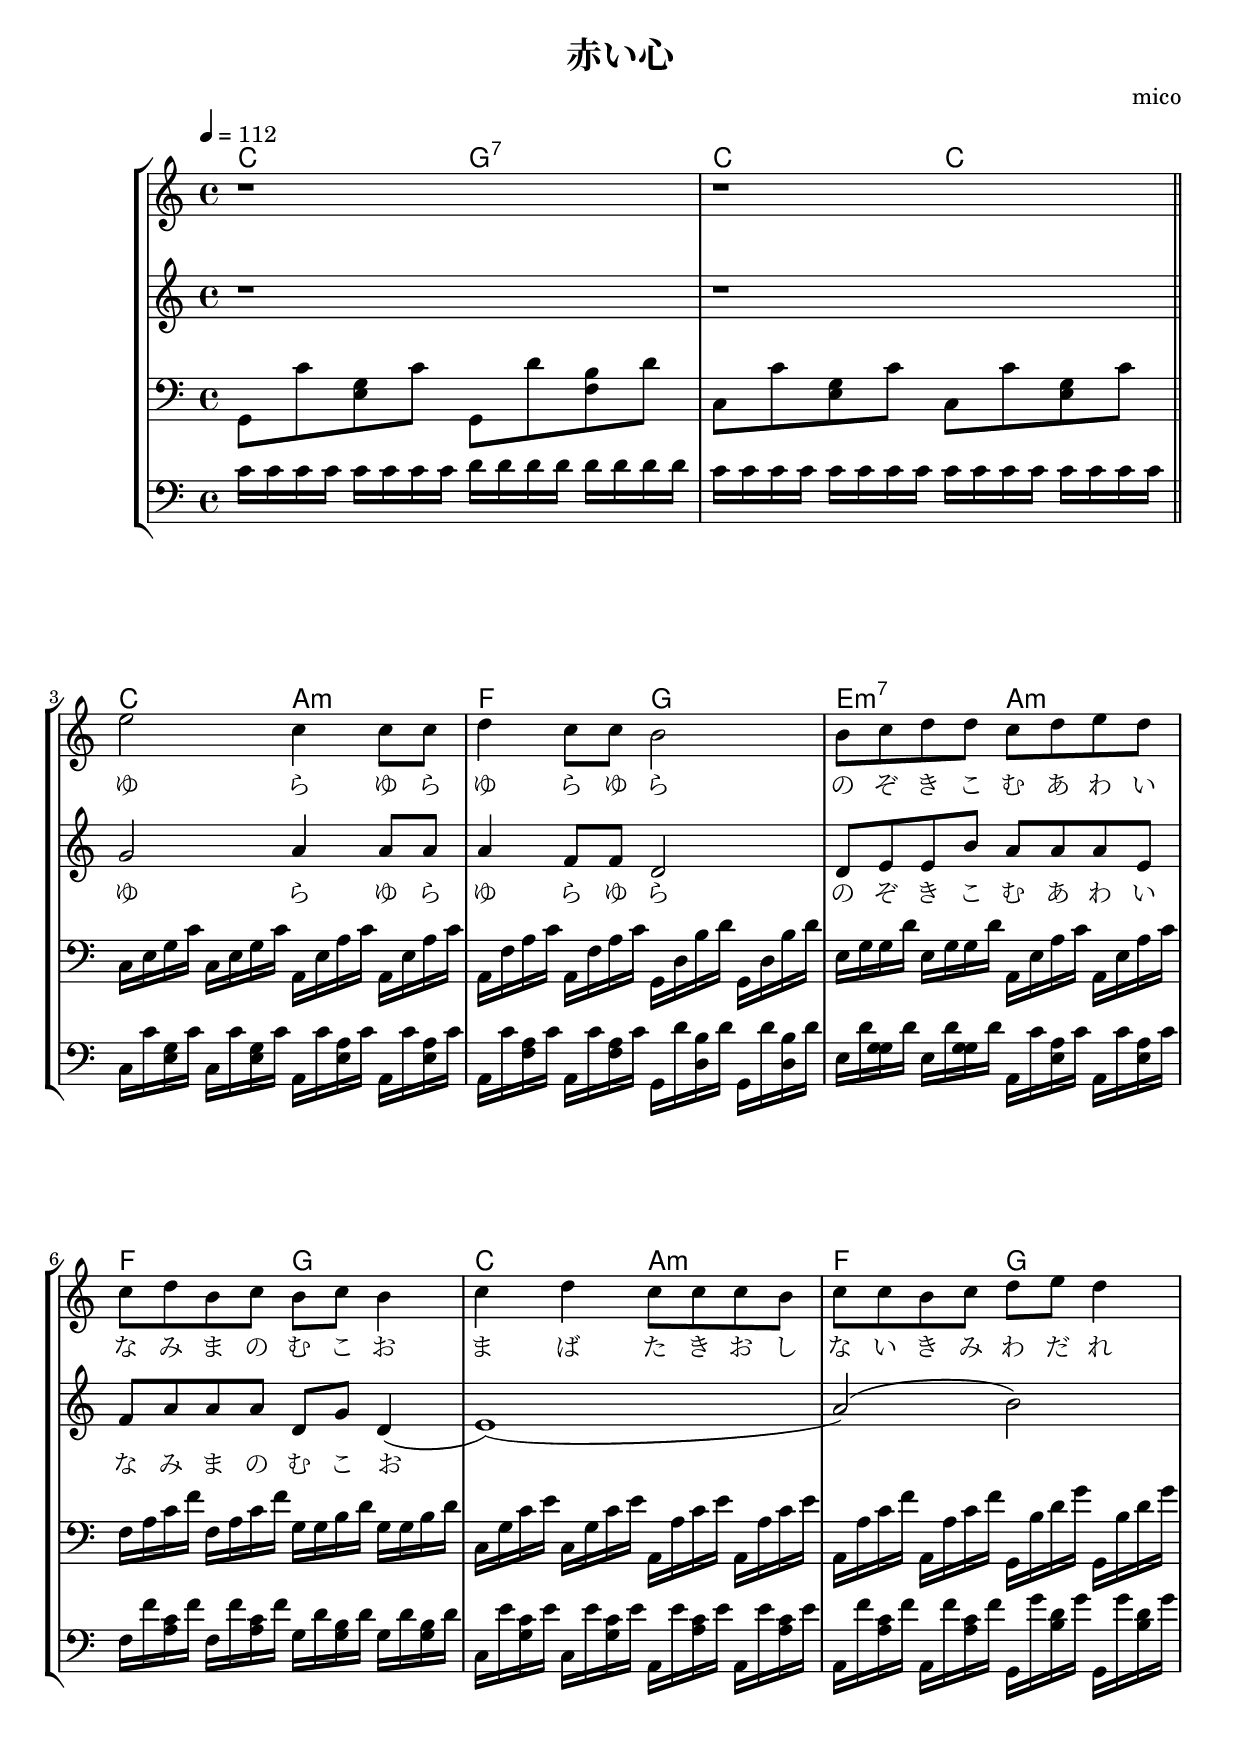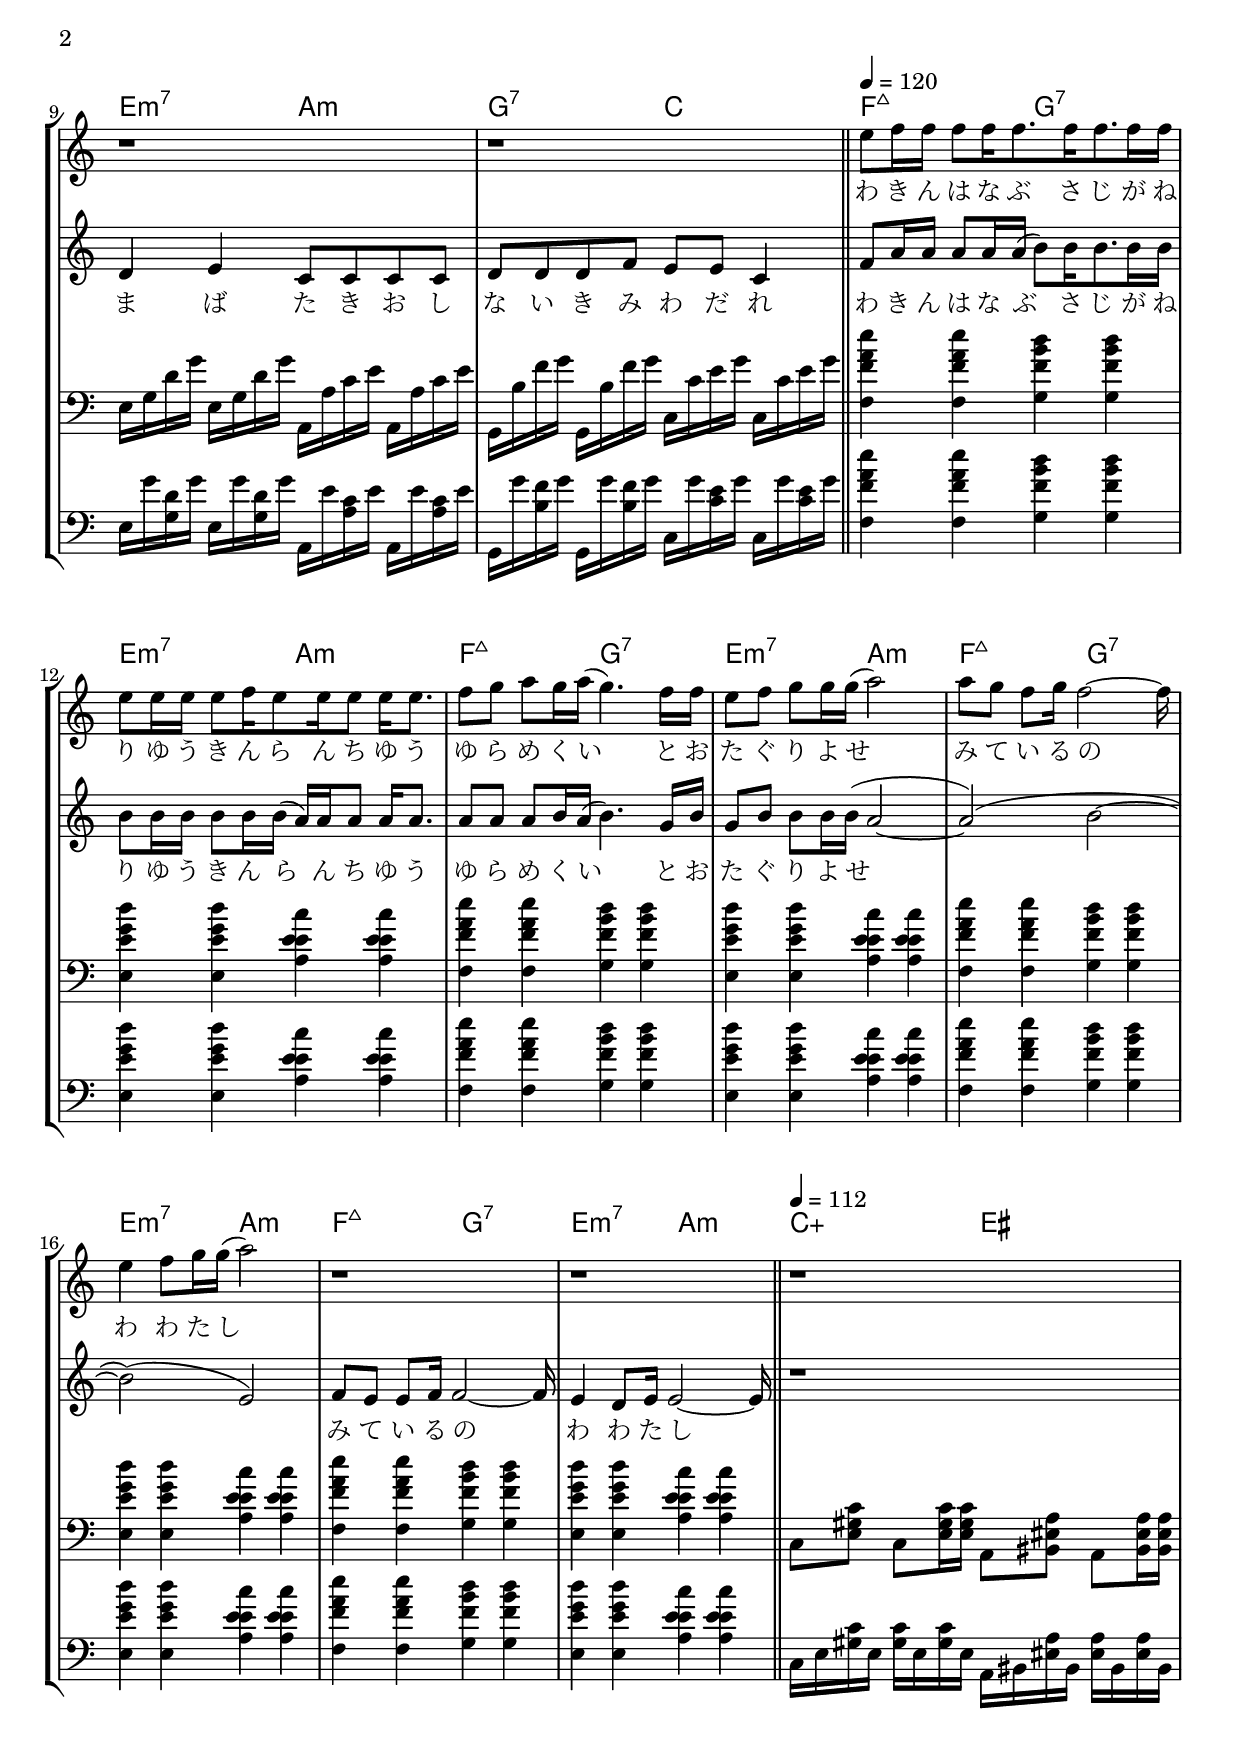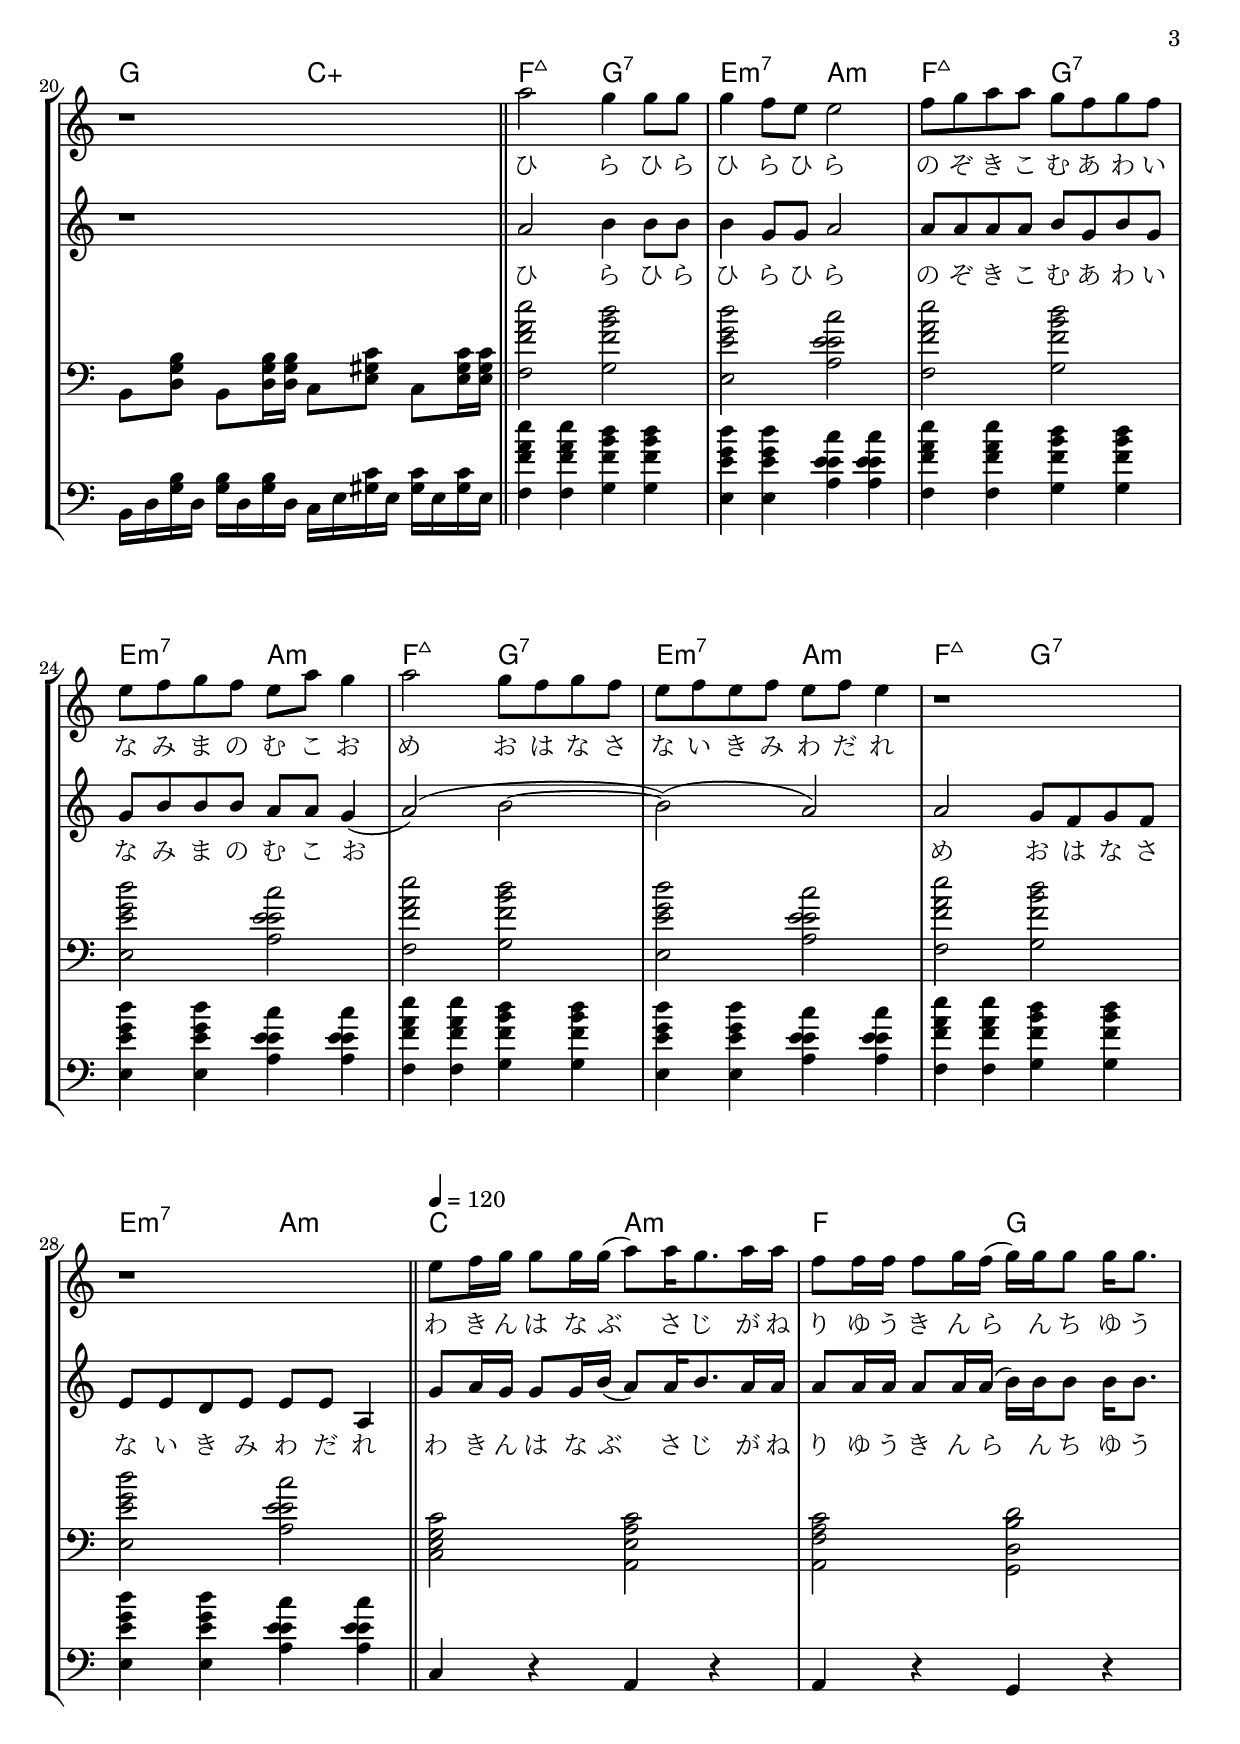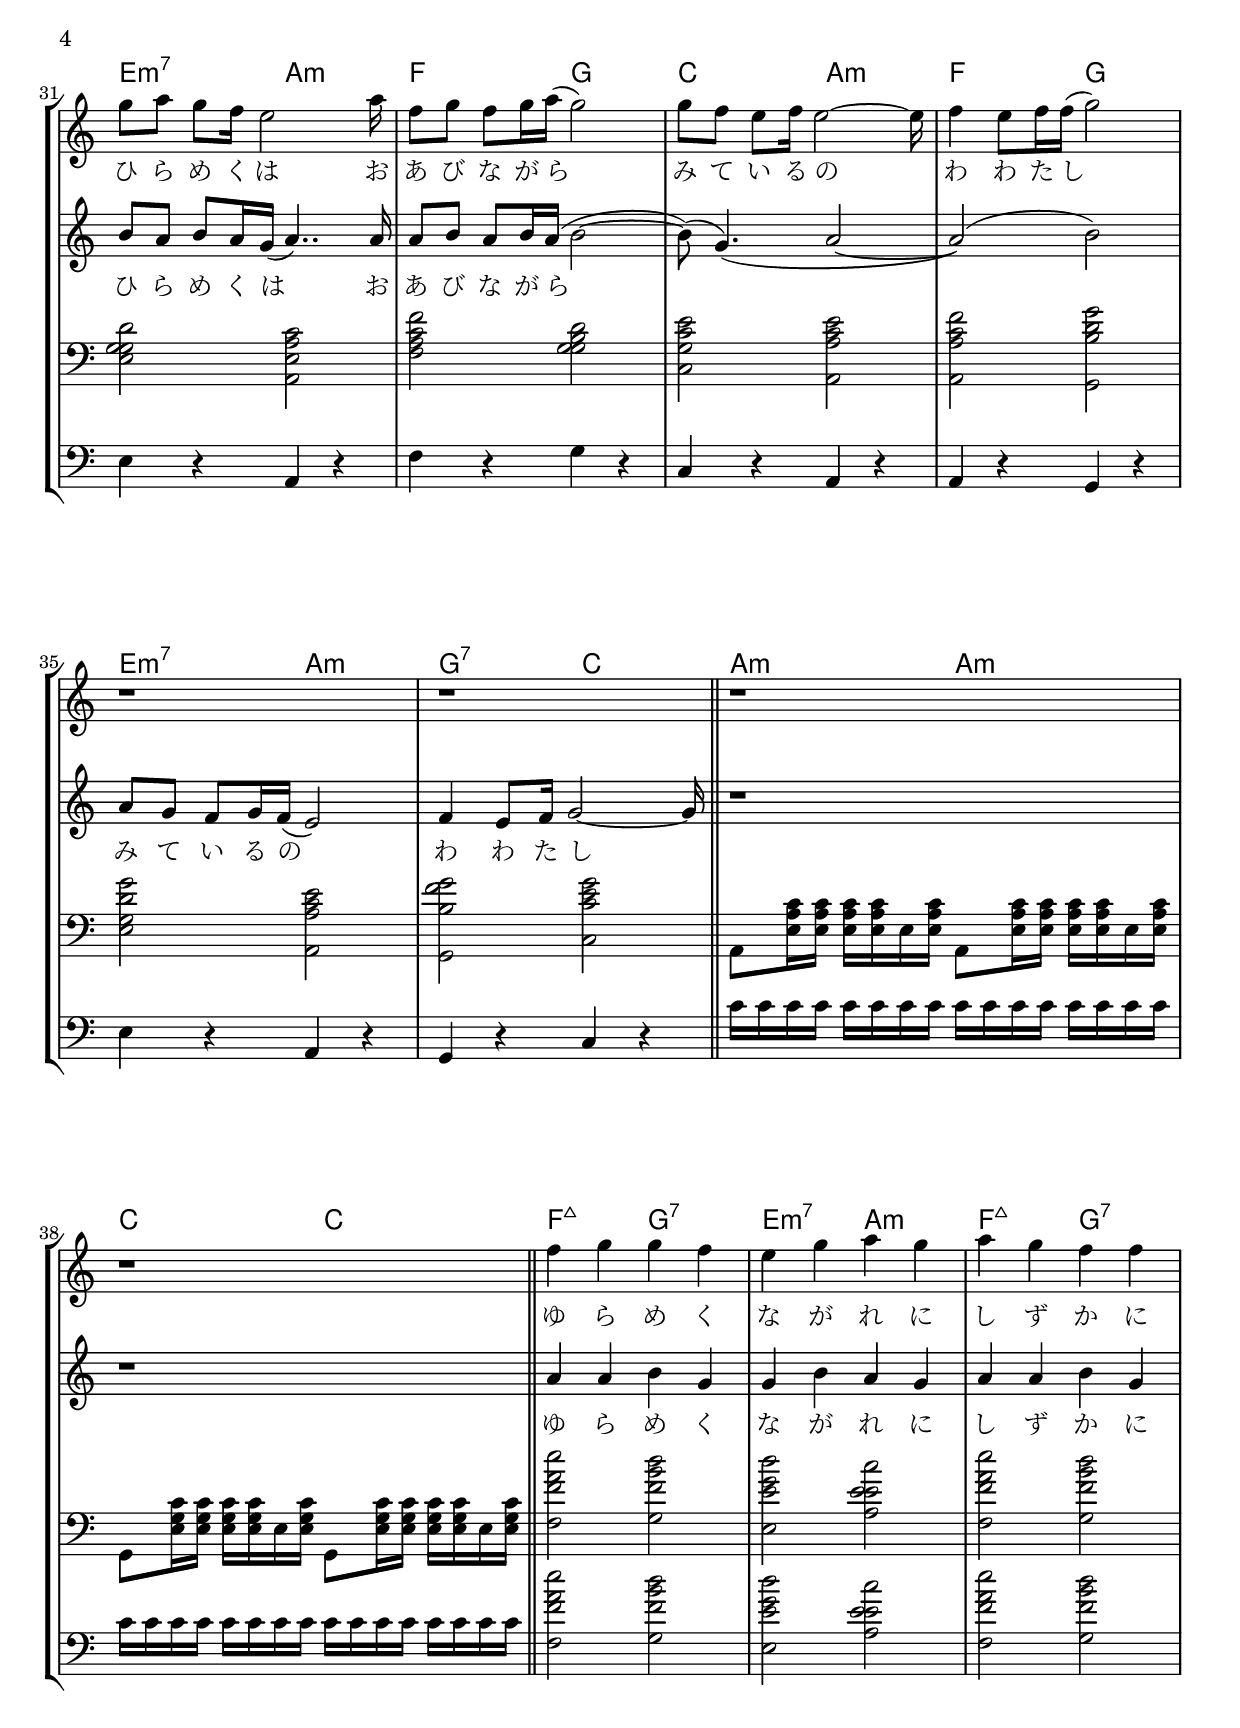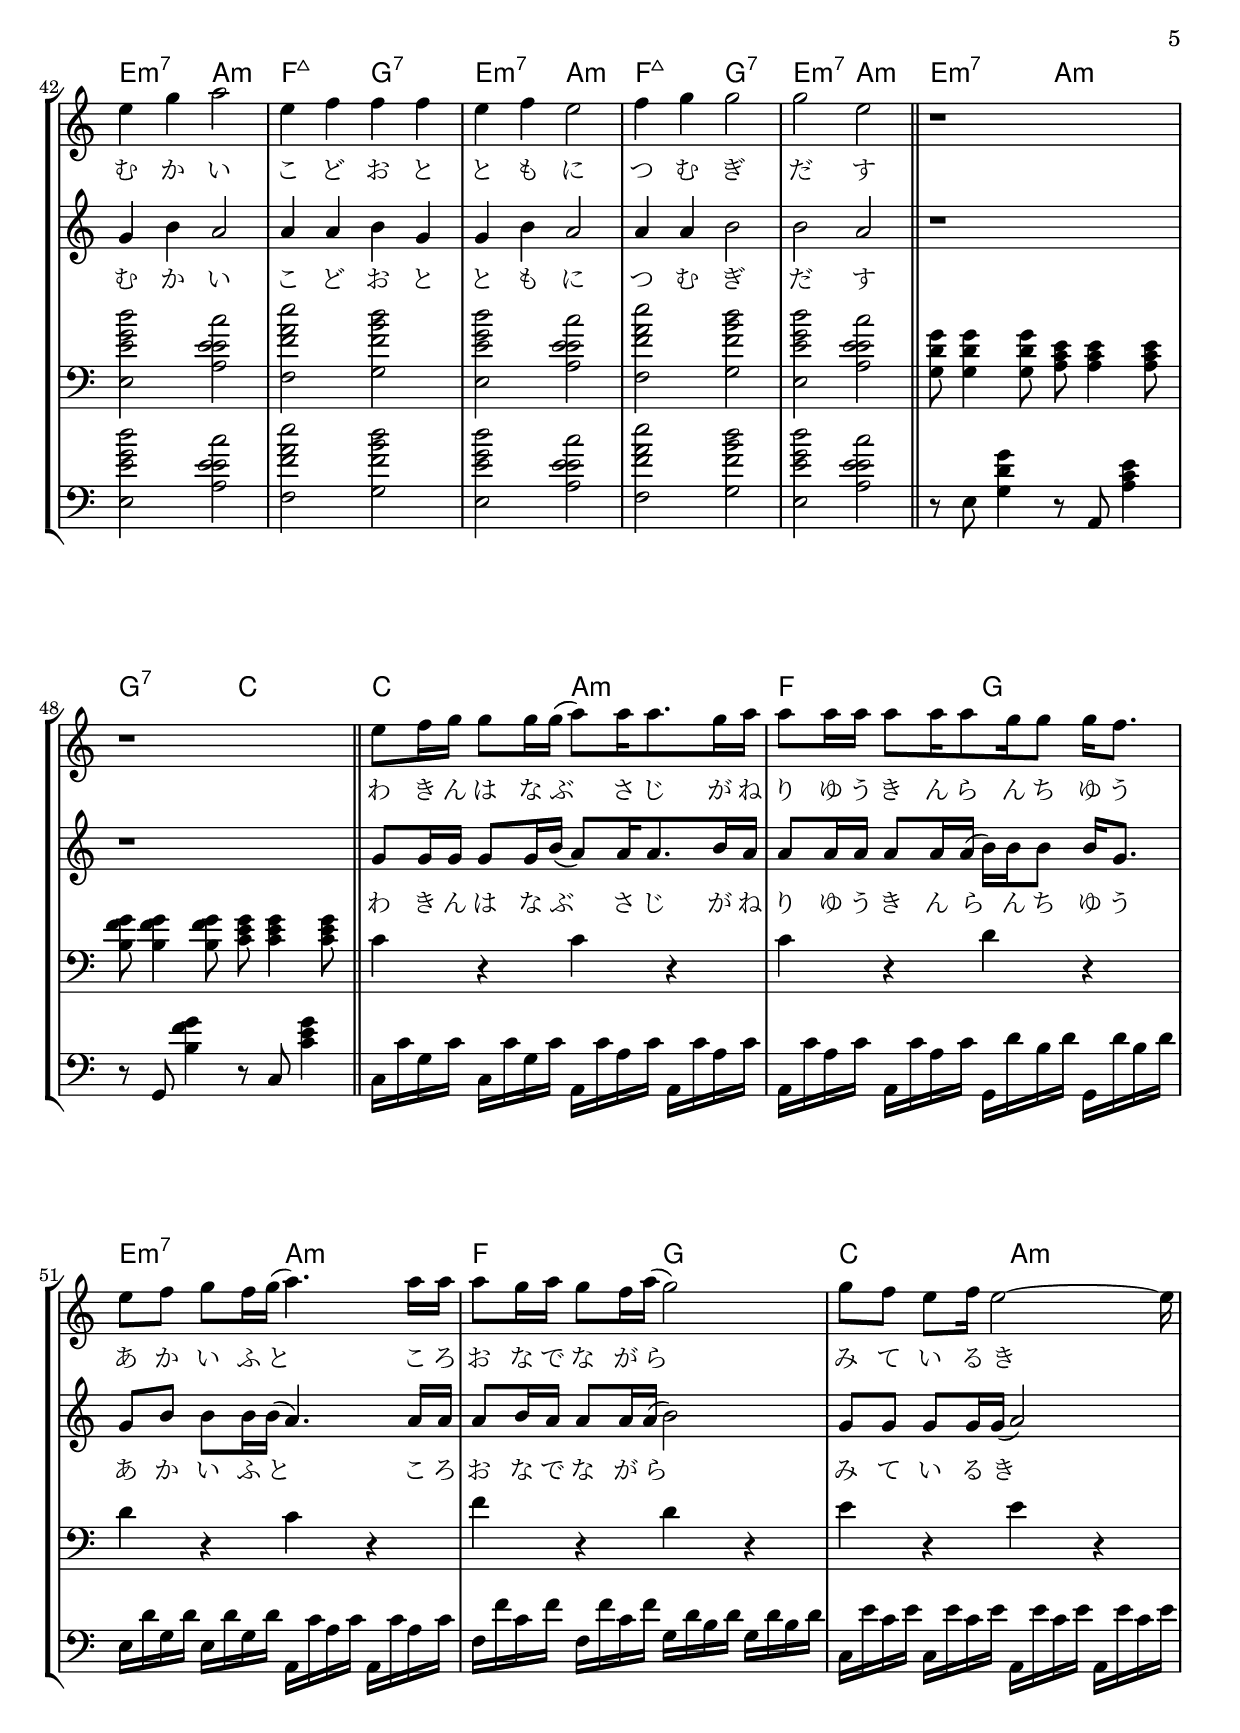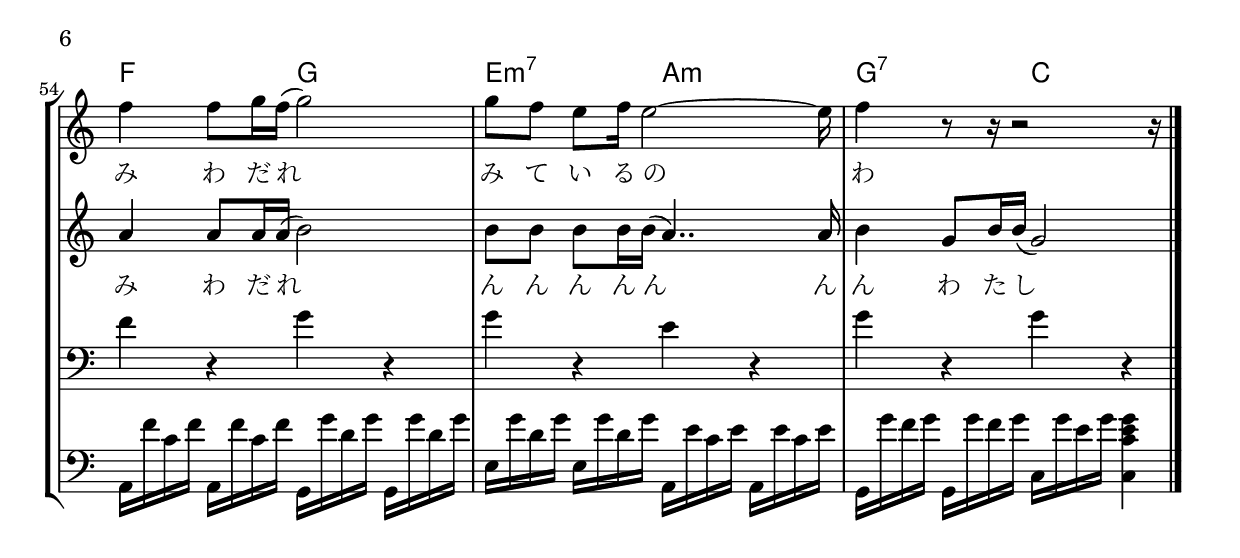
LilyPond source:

\version "2.12.1"

\header {
	title = \markup {赤い心}
	composer = \markup \center-column {mico}
}

harmony = \chordmode {
	c2 g:7 c c 

	c a:m f g e:min7 a:m f g c a:m f g e:min7 a:m g:7 c 

	f:maj7 g:7 e:min7 a:m f:maj7 g:7 e:min7 a:m f:maj7 g:7 e:min7 a:m f:maj7 g:7 e:min7 a:m 

	c:aug eis g c:aug 

	f:maj7 g:7 e:min7 a:m f:maj7 g:7 e:min7 a:m f:maj7 g:7 e:min7 a:m f:maj7 g:7 e:min7 a:m 

	c a:m f g e:min7 a:m f g c a:m f g e:min7 a:m g:7 c 

	a:m a:m c c 

	f:maj7 g:7 e:min7 a:m f:maj7 g:7 e:min7 a:m f:maj7 g:7 e:min7 a:m f:maj7 g:7 e:min7 a:m 

	e:min7 a:m g:7 c 

	c a:m f g e:min7 a:m f g c a:m f g e:min7 a:m g:7 c 
}

melody = {
	\key c \major
	\tempo 4 = 112
	r1 | r1   
	\set Staff.midiInstrument = #"mmi0.34"
	e''2  c''4  c''8  c''8 
	d''4  c''8  c''8  b'2 
	b'8  c''8  d''8  d''8  c''8  d''8  e''8  d''8 
	c''8  d''8  b'8  c''8  b'8  c''8  b'4 
	c''4  d''4  c''8  c''8  c''8  b'8 
	c''8  c''8  b'8  c''8  d''8  e''8  d''4
	r1 r1 	\set Staff.midiInstrument = #"mmi0.34"
		\tempo 4 = 120
e''8  f''16  f''16  f''8  f''16  f''8.  f''16  f''8.  f''16  f''16 
	e''8  e''16  e''16  e''8  f''16  e''8  e''16  e''8  e''16  e''8. 
	f''8  g''8  a''8  g''16  a''16  (g''4.)  f''16  f''16 
	e''8  f''8  g''8  g''16  g''16  (a''2) 
	a''8  g''8  f''8  g''16  f''2~f''16 
	e''4  f''8  g''16  g''16  (a''2)
	r1 r1 	\tempo 4 = 112
	r1 | r1   
	\set Staff.midiInstrument = #"mmi0.34"
	a''2  g''4  g''8  g''8 
	g''4  f''8  e''8  e''2 
	f''8  g''8  a''8  a''8  g''8  f''8  g''8  f''8 
	e''8  f''8  g''8  f''8  e''8  a''8  g''4 
	a''2  g''8  f''8  g''8  f''8 
	e''8  f''8  e''8  f''8  e''8  f''8  e''4
	r1 r1 	\set Staff.midiInstrument = #"mmi0.34"
		\tempo 4 = 120
e''8  f''16  g''16  g''8  g''16  g''16  (a''8)  a''16  g''8.  a''16  a''16 
	f''8  f''16  f''16  f''8  g''16  f''16  (g''16)  g''16  g''8  g''16  g''8. 
	g''8  a''8  g''8  f''16  e''2  a''16 
	f''8  g''8  f''8  g''16  a''16  (g''2) 
	g''8  f''8  e''8  f''16  e''2~e''16 
	f''4  e''8  f''16  f''16  (g''2)
	r1 r1 	r1 | r1   
	\set Staff.midiInstrument = #"mmi0.34"
	f''4  g''4  g''4  f''4 
	e''4  g''4  a''4  g''4 
	a''4  g''4  f''4  f''4 
	e''4  g''4  a''2 
	e''4  f''4  f''4  f''4 
	e''4  f''4  e''2 
	f''4  g''4  g''2 
	g''2  e''2
	r1 | r1   
	\set Staff.midiInstrument = #"mmi0.34"
	e''8  f''16  g''16  g''8  g''16  g''16  (a''8)  a''16  a''8.  g''16  a''16 
	a''8  a''16  a''16  a''8  a''16  a''8  g''16  g''8  g''16  f''8. 
	e''8  f''8  g''8  f''16  g''16  (a''4.)  a''16  a''16 
	a''8  g''16  a''16  g''8  f''16  a''16  (g''2) 
	g''8  f''8  e''8  f''16  e''2~e''16 
	f''4  f''8  g''16  f''16  (g''2) 
	g''8  f''8  e''8  f''16  e''2~e''16 
	f''4  r8  r16  r2~r16
	\bar "|."
}

words = \lyricmode {
	
	ゆ  ら  ゆ  ら  ゆ  ら  ゆ  ら  の  ぞ  き  こ  む  あ  わ  い  な  み  ま  の  む  こ  お  ま  ば  た  き  お  し  な  い  き  み  わ  だ  れ  
	わ  き  ん  は  な  ぶ  さ  じ  が  ね  り  ゆ  う  き  ん  ら  ん  ち  ゆ  う  ゆ  ら  め  く  い  と  お  た  ぐ  り  よ  せ  み  て  い  る  の  わ  わ  た  し  
	
	ひ  ら  ひ  ら  ひ  ら  ひ  ら  の  ぞ  き  こ  む  あ  わ  い  な  み  ま  の  む  こ  お  め  お  は  な  さ  な  い  き  み  わ  だ  れ  
	わ  き  ん  は  な  ぶ  さ  じ  が  ね  り  ゆ  う  き  ん  ら  ん  ち  ゆ  う  ひ  ら  め  く  は  お  あ  び  な  が  ら  み  て  い  る  の  わ  わ  た  し  
	
	ゆ  ら  め  く  な  が  れ  に  し  ず  か  に  む  か  い  こ  ど  お  と  と  も  に  つ  む  ぎ  だ  す  
	
	わ  き  ん  は  な  ぶ  さ  じ  が  ね  り  ゆ  う  き  ん  ら  ん  ち  ゆ  う  あ  か  い  ふ  と  こ  ろ  お  な  で  な  が  ら  み  て  い  る  き  み  わ  だ  れ  み  て  い  る  の  わ  
}

secondmelody = {
	\key c \major
	\tempo 4 = 112
	r1 | r1   
	\set Staff.midiInstrument = #"fss0.35"
	g'2  a'4  a'8  a'8 
	a'4  f'8  f'8  d'2 
	d'8  e'8  e'8  b'8  a'8  a'8  a'8  e'8 
	f'8  a'8  a'8  a'8  d'8  g'8  d'4 
	(e'1) 
	(a'2)  (b'2) 
	d'4  e'4  c'8  c'8  c'8  c'8 
	d'8  d'8  d'8  f'8  e'8  e'8  c'4
	\set Staff.midiInstrument = #"fss0.35"
		\tempo 4 = 120
f'8  a'16  a'16  a'8  a'16  a'16  (b'8)  b'16  b'8.  b'16  b'16 
	b'8  b'16  b'16  b'8  b'16  b'16  (a'16)  a'16  a'8  a'16  a'8. 
	a'8  a'8  a'8  b'16  a'16  (b'4.)  g'16  b'16 
	g'8  b'8  b'8  b'16  b'16  (a'2~ 
	a'2)  (b'2~ 
	b'2)  (e'2) 
	f'8  e'8  e'8  f'16  f'2~f'16 
	e'4  d'8  e'16  e'2~e'16
	\tempo 4 = 112
	r1 | r1   
	\set Staff.midiInstrument = #"fss0.35"
	a'2  b'4  b'8  b'8 
	b'4  g'8  g'8  a'2 
	a'8  a'8  a'8  a'8  b'8  g'8  b'8  g'8 
	g'8  b'8  b'8  b'8  a'8  a'8  g'4 
	(a'2)  (b'2~ 
	b'2)  (a'2) 
	a'2  g'8  f'8  g'8  f'8 
	e'8  e'8  d'8  e'8  e'8  e'8  a4
	\set Staff.midiInstrument = #"fss0.35"
		\tempo 4 = 120
g'8  a'16  g'16  g'8  g'16  b'16  (a'8)  a'16  b'8.  a'16  a'16 
	a'8  a'16  a'16  a'8  a'16  a'16  (b'16)  b'16  b'8  b'16  b'8. 
	b'8  a'8  b'8  a'16  g'16  (a'4..)  a'16 
	a'8  b'8  a'8  b'16  a'16  (b'2~ 
	b'8)  (g'4.)  (a'2~ 
	a'2)  (b'2) 
	a'8  g'8  f'8  g'16  f'16  (e'2) 
	f'4  e'8  f'16  g'2~g'16
	r1 | r1   
	\set Staff.midiInstrument = #"fss0.35"
	a'4  a'4  b'4  g'4 
	g'4  b'4  a'4  g'4 
	a'4  a'4  b'4  g'4 
	g'4  b'4  a'2 
	a'4  a'4  b'4  g'4 
	g'4  b'4  a'2 
	a'4  a'4  b'2 
	b'2  a'2
	r1 | r1   
	\set Staff.midiInstrument = #"fss0.35"
	g'8  g'16  g'16  g'8  g'16  b'16  (a'8)  a'16  a'8.  b'16  a'16 
	a'8  a'16  a'16  a'8  a'16  a'16  (b'16)  b'16  b'8  b'16  g'8. 
	g'8  b'8  b'8  b'16  b'16  (a'4.)  a'16  a'16 
	a'8  b'16  a'16  a'8  a'16  a'16  (b'2) 
	g'8  g'8  g'8  g'16  g'16  (a'2) 
	a'4  a'8  a'16  a'16  (b'2) 
	b'8  b'8  b'8  b'16  b'16  (a'4..)  a'16 
	b'4  g'8  b'16  b'16  (g'2)
	\bar "|."
}

secondwords = \lyricmode {
	
	ゆ  ら  ゆ  ら  ゆ  ら  ゆ  ら  の  ぞ  き  こ  む  あ  わ  い  な  み  ま  の  む  こ  お  ま  ば  た  き  お  し  な  い  き  み  わ  だ  れ  
	わ  き  ん  は  な  ぶ  さ  じ  が  ね  り  ゆ  う  き  ん  ら  ん  ち  ゆ  う  ゆ  ら  め  く  い  と  お  た  ぐ  り  よ  せ  み  て  い  る  の  わ  わ  た  し  
	
	ひ  ら  ひ  ら  ひ  ら  ひ  ら  の  ぞ  き  こ  む  あ  わ  い  な  み  ま  の  む  こ  お  め  お  は  な  さ  な  い  き  み  わ  だ  れ  
	わ  き  ん  は  な  ぶ  さ  じ  が  ね  り  ゆ  う  き  ん  ら  ん  ち  ゆ  う  ひ  ら  め  く  は  お  あ  び  な  が  ら  み  て  い  る  の  わ  わ  た  し  
	
	ゆ  ら  め  く  な  が  れ  に  し  ず  か  に  む  か  い  こ  ど  お  と  と  も  に  つ  む  ぎ  だ  す  
	
	わ  き  ん  は  な  ぶ  さ  じ  が  ね  り  ゆ  う  き  ん  ら  ん  ち  ゆ  う  あ  か  い  ふ  と  こ  ろ  お  な  で  な  が  ら  み  て  い  る  き  み  わ  だ  れ  ん  ん  ん  ん  ん  ん  ん  わ  た  し  
}

tempochange = {
	\tempo 4 = 112
	r1 | r1 \bar "||"
	\tempo 4 = 112
	r1 | r1 | r1 | r1 | r1 | r1 | r1 | r1 \bar "||"
	\tempo 4 = 120
	r1 | r1 | r1 | r1 | r1 | r1 | r1 | r1 \bar "||"
	\tempo 4 = 112
	r1 | r1 \bar "||"
	\tempo 4 = 112
	r1 | r1 | r1 | r1 | r1 | r1 | r1 | r1 \bar "||"
	\tempo 4 = 120
	r1 | r1 | r1 | r1 | r1 | r1 | r1 | r1 \bar "||"
	\tempo 4 = 120
	r1 | r1 \bar "||"
	\tempo 4 = 120
	r1 | r1 | r1 | r1 | r1 | r1 | r1 | r1 \bar "||"
	\tempo 4 = 120
	r1 | r1 \bar "||"
	\tempo 4 = 120
	r1 | r1 | r1 | r1 | r1 | r1 | r1 | r1 \bar "|."
}

mainacc = {
	\clef bass
	\set Staff.midiInstrument = #"Recorder"
	\key c \major
	\tempo 4 = 112
	g,8 c' <e g> c'
	g,8 d' <f b> d'
	c8 c' <e g> c'
	c8 c' <e g> c'
	\bar "||"

	\set Staff.midiInstrument = #"Oboe"
	c16 e g c' c e g c'
	a,16 e a c' a, e a c'
	a,16 f a c' a, f a c'
	g,16 d b d' g, d b d'
	e16 g g d' e g g d'
	a,16 e a c' a, e a c'
	f16 a c' f' f a c' f'
	g16 g b d' g g b d'
	c16 g c' e' c g c' e'
	a,16 a c' e' a, a c' e'
	a,16 a c' f' a, a c' f'
	g,16 b d' g' g, b d' g'
	e16 g d' g' e g d' g'
	a,16 a c' e' a, a c' e'
	g,16 b f' g' g, b f' g'
	c16 c' e' g' c c' e' g'
	\bar "||"

	\set Staff.midiInstrument = #"Ocarina"
	\tempo 4 = 120
	<f f' a' e''>4 <f f' a' e''>4
	<g f' b' d''>4 <g f' b' d''>4
	<e e' g' d''>4 <e e' g' d''>4
	<a e' e' c''>4 <a e' e' c''>4
	<f f' a' e''>4 <f f' a' e''>4
	<g f' b' d''>4 <g f' b' d''>4
	<e e' g' d''>4 <e e' g' d''>4
	<a e' e' c''>4 <a e' e' c''>4
	<f f' a' e''>4 <f f' a' e''>4
	<g f' b' d''>4 <g f' b' d''>4
	<e e' g' d''>4 <e e' g' d''>4
	<a e' e' c''>4 <a e' e' c''>4
	<f f' a' e''>4 <f f' a' e''>4
	<g f' b' d''>4 <g f' b' d''>4
	<e e' g' d''>4 <e e' g' d''>4
	<a e' e' c''>4 <a e' e' c''>4
	\bar "||"

	\set Staff.midiInstrument = #"Taiko Drum"
	\tempo 4 = 112
	c8 <e gis c'> c <e gis c'>16 <e gis c'>
	a,8 <bis, eis a> a, <bis, eis a>16 <bis, eis a>
	b,8 <d g b> b, <d g b>16 <d g b>
	c8 <e gis c'> c <e gis c'>16 <e gis c'>
	\bar "||"

	\set Staff.midiInstrument = #"Taiko Drum"
	<f f' a' e''>2
	<g f' b' d''>2
	<e e' g' d''>2
	<a e' e' c''>2
	<f f' a' e''>2
	<g f' b' d''>2
	<e e' g' d''>2
	<a e' e' c''>2
	<f f' a' e''>2
	<g f' b' d''>2
	<e e' g' d''>2
	<a e' e' c''>2
	<f f' a' e''>2
	<g f' b' d''>2
	<e e' g' d''>2
	<a e' e' c''>2
	\bar "||"

	\set Staff.midiInstrument = #"Taiko Drum"
	\tempo 4 = 120
	<c e g c'>2
	<a, e a c'>2
	<a, f a c'>2
	<g, d b d'>2
	<e g g d'>2
	<a, e a c'>2
	<f a c' f'>2
	<g g b d'>2
	<c g c' e'>2
	<a, a c' e'>2
	<a, a c' f'>2
	<g, b d' g'>2
	<e g d' g'>2
	<a, a c' e'>2
	<g, b f' g'>2
	<c c' e' g'>2
	\bar "||"

	\set Staff.midiInstrument = #"Koto"
	a,8 <e a c'>16 <e a c'>16   <e a c'>16 <e a c'>16   e16 <e a c'>16
	a,8 <e a c'>16 <e a c'>16   <e a c'>16 <e a c'>16   e16 <e a c'>16
	g,8 <e g c'>16 <e g c'>16   <e g c'>16 <e g c'>16   e16 <e g c'>16
	g,8 <e g c'>16 <e g c'>16   <e g c'>16 <e g c'>16   e16 <e g c'>16
	\bar "||"

	\set Staff.midiInstrument = #"Taiko Drum"
	<f f' a' e''>2
	<g f' b' d''>2
	<e e' g' d''>2
	<a e' e' c''>2
	<f f' a' e''>2
	<g f' b' d''>2
	<e e' g' d''>2
	<a e' e' c''>2
	<f f' a' e''>2
	<g f' b' d''>2
	<e e' g' d''>2
	<a e' e' c''>2
	<f f' a' e''>2
	<g f' b' d''>2
	<e e' g' d''>2
	<a e' e' c''>2
	\bar "||"

	\set Staff.midiInstrument = #"FX 7 (echoes)"
	<g d' g'>8 <g d' g'>4 <g d' g'>8
	<a c' e'>8 <a c' e'>4 <a c' e'>8
	<b f' g'>8 <b f' g'>4 <b f' g'>8
	<c' e' g'>8 <c' e' g'>4 <c' e' g'>8
	\bar "||"

	\set Staff.midiInstrument = #"Acoustic grand"
	c'4 r4
	c'4 r4
	c'4 r4
	d'4 r4
	d'4 r4
	c'4 r4
	f'4 r4
	d'4 r4
	e'4 r4
	e'4 r4
	f'4 r4
	g'4 r4
	g'4 r4
	e'4 r4
	g'4 r4
	g'4 r4
	\bar "|."
}

subacc = {
	\clef bass
	\set Staff.midiInstrument = #"orchestral strings"
	\key c \major
	\tempo 4 = 112
	c'16 c'16 c'16 c'16 c'16 c'16 c'16 c'16
	d'16 d'16 d'16 d'16 d'16 d'16 d'16 d'16
	c'16 c'16 c'16 c'16 c'16 c'16 c'16 c'16
	c'16 c'16 c'16 c'16 c'16 c'16 c'16 c'16
	\bar "||"

	\set Staff.midiInstrument = #"Koto"
	c16 c' <e g> c' c c' <e g> c'
	a,16 c' <e a> c' a, c' <e a> c'
	a,16 c' <f a> c' a, c' <f a> c'
	g,16 d' <d b> d' g, d' <d b> d'
	e16 d' <g g> d' e d' <g g> d'
	a,16 c' <e a> c' a, c' <e a> c'
	f16 f' <a c'> f' f f' <a c'> f'
	g16 d' <g b> d' g d' <g b> d'
	c16 e' <g c'> e' c e' <g c'> e'
	a,16 e' <a c'> e' a, e' <a c'> e'
	a,16 f' <a c'> f' a, f' <a c'> f'
	g,16 g' <b d'> g' g, g' <b d'> g'
	e16 g' <g d'> g' e g' <g d'> g'
	a,16 e' <a c'> e' a, e' <a c'> e'
	g,16 g' <b f'> g' g, g' <b f'> g'
	c16 g' <c' e'> g' c g' <c' e'> g'
	\bar "||"

	\set Staff.midiInstrument = #"Shamisen"
	\tempo 4 = 120
	<f f' a' e''>4 <f f' a' e''>4
	<g f' b' d''>4 <g f' b' d''>4
	<e e' g' d''>4 <e e' g' d''>4
	<a e' e' c''>4 <a e' e' c''>4
	<f f' a' e''>4 <f f' a' e''>4
	<g f' b' d''>4 <g f' b' d''>4
	<e e' g' d''>4 <e e' g' d''>4
	<a e' e' c''>4 <a e' e' c''>4
	<f f' a' e''>4 <f f' a' e''>4
	<g f' b' d''>4 <g f' b' d''>4
	<e e' g' d''>4 <e e' g' d''>4
	<a e' e' c''>4 <a e' e' c''>4
	<f f' a' e''>4 <f f' a' e''>4
	<g f' b' d''>4 <g f' b' d''>4
	<e e' g' d''>4 <e e' g' d''>4
	<a e' e' c''>4 <a e' e' c''>4
	\bar "||"

	\set Staff.midiInstrument = #"Koto"
	\tempo 4 = 112
	c16 e <gis c'> e <gis c'> e <gis c'> e
	a,16 bis, <eis a> bis, <eis a> bis, <eis a> bis,
	b,16 d <g b> d <g b> d <g b> d
	c16 e <gis c'> e <gis c'> e <gis c'> e
	\bar "||"

	\set Staff.midiInstrument = #"Shakuhachi"
	<f f' a' e''>4 <f f' a' e''>4
	<g f' b' d''>4 <g f' b' d''>4
	<e e' g' d''>4 <e e' g' d''>4
	<a e' e' c''>4 <a e' e' c''>4
	<f f' a' e''>4 <f f' a' e''>4
	<g f' b' d''>4 <g f' b' d''>4
	<e e' g' d''>4 <e e' g' d''>4
	<a e' e' c''>4 <a e' e' c''>4
	<f f' a' e''>4 <f f' a' e''>4
	<g f' b' d''>4 <g f' b' d''>4
	<e e' g' d''>4 <e e' g' d''>4
	<a e' e' c''>4 <a e' e' c''>4
	<f f' a' e''>4 <f f' a' e''>4
	<g f' b' d''>4 <g f' b' d''>4
	<e e' g' d''>4 <e e' g' d''>4
	<a e' e' c''>4 <a e' e' c''>4
	\bar "||"

	\set Staff.midiInstrument = #"Trombone"
	\tempo 4 = 120
	c4 r4
	a,4 r4
	a,4 r4
	g,4 r4
	e4 r4
	a,4 r4
	f4 r4
	g4 r4
	c4 r4
	a,4 r4
	a,4 r4
	g,4 r4
	e4 r4
	a,4 r4
	g,4 r4
	c4 r4
	\bar "||"

	\set Staff.midiInstrument = #"Shakuhachi"
	c'16 c'16 c'16 c'16 c'16 c'16 c'16 c'16
	c'16 c'16 c'16 c'16 c'16 c'16 c'16 c'16
	c'16 c'16 c'16 c'16 c'16 c'16 c'16 c'16
	c'16 c'16 c'16 c'16 c'16 c'16 c'16 c'16
	\bar "||"

	\set Staff.midiInstrument = #"Synth Voice"
	<f f' a' e''>2
	<g f' b' d''>2
	<e e' g' d''>2
	<a e' e' c''>2
	<f f' a' e''>2
	<g f' b' d''>2
	<e e' g' d''>2
	<a e' e' c''>2
	<f f' a' e''>2
	<g f' b' d''>2
	<e e' g' d''>2
	<a e' e' c''>2
	<f f' a' e''>2
	<g f' b' d''>2
	<e e' g' d''>2
	<a e' e' c''>2
	\bar "||"

	\set Staff.midiInstrument = #"Shakuhachi"
	r8 e <g d' g'>4
	r8 a, <a c' e'>4
	r8 g, <b f' g'>4
	r8 c <c' e' g'>4
	\bar "||"

	\set Staff.midiInstrument = #"Trombone"
	c16 c' g c' c c' g c'
	a,16 c' a c' a, c' a c'
	a,16 c' a c' a, c' a c'
	g,16 d' b d' g, d' b d'
	e16 d' g d' e d' g d'
	a,16 c' a c' a, c' a c'
	f16 f' c' f' f f' c' f'
	g16 d' b d' g d' b d'
	c16 e' c' e' c e' c' e'
	a,16 e' c' e' a, e' c' e'
	a,16 f' c' f' a, f' c' f'
	g,16 g' d' g' g, g' d' g'
	e16 g' d' g' e g' d' g'
	a,16 e' c' e' a, e' c' e'
	g,16 g' f' g' g, g' f' g'
	c16 g' e' g' <c c' e' g'>4
	\bar "|."
}

percA = {
	\drummode {
	r1  |r2 r8 hho4 hho8  \bar "||"
	hh4 hh8 hh2 r8  |\times 16/32{ hh2 hh8. hh8. hh4. hh2. } |hh4 hh8 hh2 r8  |hh4 hh8 hh4 hh4.  |hh4 hh8 hh2 r8  |\times 16/32{ hh2 hh8. hh8. hh4. hh2. } |hh4 hh8 hh2 r8  |\times 16/32{ hh2 hh8. hh1 r4 r16 } \bar "||"
	r4 hh4 hh4 hh4  |hh4 hh4 hh4 hh4  |hh4 hh4 hh4 hh4  |hh4 hh4 hh4 hh4  |r4 hh4 hh4 hh4  |hh4 hh4 hh4 hh4  |hh4 hh4 hh4 hh4  |r1  \bar "||"
	r1  |r2 r8 hho4 hho8  \bar "||"
	r1  |r2. hho4  |r1  |r2. hho4  |r1  |r2. hho4  |r1  |r2. hho4  \bar "||"
	r8 cymr8 cymr8 cymr8 cymr8 cymr8 cymr8 cymr8  |cymr8 cymr8 cymr8 cymr8 cymr8 cymr8 cymr8 cymr8  |cymr8 cymr8 cymr8 cymr8 cymr8 cymr8 cymr8 cymr8  |cymr8 cymr8 cymr8 cymr8 cymr8 cymr8 cymr8 cymr8  |r8 cymr8 cymr8 cymr8 cymr8 cymr8 cymr8 cymr8  |cymr8 cymr8 cymr8 cymr8 cymr8 cymr8 cymr8 cymr8  |cymr8 cymr8 cymr8 cymr8 cymr8 cymr8 cymr8 cymr8  |cymr8 cymr8 cymr4 cymr8 cymr4.  \bar "||"
	hh4 hh4 hh4 hh4  |hh4 hh4 hh4 hh4  \bar "||"
	r8 cymr8 cymr8 cymr8 cymr8 cymr8 cymr8 cymr8  |cymr8 cymr8 cymr8 cymr8 cymr8 cymr8 cymr8 cymr8  |cymr8 cymr8 cymr8 cymr8 cymr8 cymr8 cymr8 cymr8  |cymr8 cymr8 cymr8 cymr8 cymr8 cymr8 cymr8 cymr8  |r8 cymr8 cymr8 cymr8 cymr8 cymr8 cymr8 cymr8  |cymr8 cymr8 cymr8 cymr8 cymr8 cymr8 cymr8 cymr8  |cymr8 cymr8 cymr8 cymr8 cymr8 cymr8 cymr8 cymr8  |cymr8 cymr8 cymr4 cymr8 cymr4.  \bar "||"
	cymr4 cymr4 cymr4 cymr4  |cymr4 cymr8 cymr16 cymr16 cymr4 cymr4  \bar "||"
	cymr4 cymr4 cymr4 cymr4  |cymr4 cymr8 cymr16 cymr16 cymr4 cymr4  |cymr4 cymr4 cymr4 cymr4  |cymr4 cymr2.  |cymr4 cymr4 cymr4 cymr4  |cymr4 cymr8 cymr16 cymr16 cymr4 cymr4  |cymr4 cymr4 cymr4 cymr4  |cymr4 cymr2.  \bar "|."
	}
}

percB = {
	\drummode {
	r4. hhp2 hhp8  |hhp4 hhp4 hhp4 hhp4  \bar "||"
	r16 hhp8 hhp8 hhp2 r8.  |\times 16/32{ r8 hhp4 hhp4 hhp8 hhp2 r8 hhp2 r8 } |r16 hhp8 hhp8 hhp2 r8.  |r16 hhp8 hhp8 hhp8. hhp2  |r16 hhp8 hhp8 hhp2 r8.  |\times 16/32{ r8 hhp4 hhp4 hhp8 hhp2 r8 hhp2 r8 } |r16 hhp8 hhp8 hhp2 r8.  |\times 16/32{ r8 hhp4 hhp4 hhp8 hhp1 r4 } \bar "||"
	r4 sn8 sn4. sn4  |r4 sn8 sn4. sn4  |r4 sn8 sn4. sn4  |r4 sn8 sn4. sn4  |r4 sn8 sn4. sn4  |r4 sn8 sn4. sn4  |r4 sn8 sn4. sn4  |sn16 sn16 sn16 sn16 sn16 sn16 sn16 sn16 sn16 sn16 sn16 sn16 sn16 sn16 sn16 sn16  \bar "||"
	r4. hhp2 hhp8  |hhp4 hhp4 hhp4 hhp4  \bar "||"
	r16 hhp16 hhp8 hhp16 hhp8 hhp2 r16  |r16 hhp16 hhp8 hhp16 hhp8 hhp2 r16  |r16 hhp16 hhp8 hhp16 hhp8 hhp2 r16  |r16 hhp16 hhp8 hhp16 hhp8 hhp2 r16  |r16 hhp16 hhp8 hhp16 hhp8 hhp2 r16  |r16 hhp16 hhp8 hhp16 hhp8 hhp2 r16  |r16 hhp16 hhp8 hhp16 hhp8 hhp2 r16  |r16 hhp16 hhp8 hhp16 hhp8 hhp2 hhp16  \bar "||"
	r4 sn8 sn4. sn4  |r4 sn8 sn4. sn4  |r4 sn8 sn4. sn4  |r4 sn8 sn4. sn4  |r4 sn8 sn4. sn4  |r4 sn8 sn4. sn4  |r4 sn8 sn4. sn4  |r8 sn8 sn4 sn8 sn8 sn16 sn16 sn16 sn16  \bar "||"
	r8 ss4 ss4 ss4 ss8  |r8 ss4 ss8 ss8. ss8. ss8  \bar "||"
	r4 sn8 sn4. sn4  |r4 sn8 sn4. sn4  |r4 sn8 sn4. sn4  |r4 sn8 sn4. sn4  |r4 sn8 sn4. sn4  |r4 sn8 sn4. sn4  |r4 sn8 sn4. sn4  |r8 sn8 sn4 sn8 sn8 sn16 sn16 sn16 sn16  \bar "||"
	r2 sn2  |r2 sn2  \bar "||"
	r2 sn2  |r2 sn2  |r2 sn2  |r8 sn8 sn2.  |r2 sn2  |r2 sn2  |r2 sn2  |r8 sn8 sn2.  \bar "|."
	}
}

percC = {
	\drummode {
	hh4 hh4 hh4 hh4  |r4. hh2 r8  \bar "||"
	r1  |\times 16/32{ r1 r2 hho2 } |r1  |\times 16/32{ r1 r2 hho2 } |r1  |\times 16/32{ r1 r2 hho2 } |r1  |\times 16/32{ r1 r2 hho2 } \bar "||"
	bd4 bd4 bd4 bd4  |bd4 bd4 bd4 bd8 bd8  |bd4 bd4 bd4 bd4  |bd4 bd4 bd4 bd8 bd8  |bd4 bd4 bd4 bd4  |bd4 bd4 bd4 bd8 bd8  |bd4 bd4 bd4 bd4  |bd4 bd4 bd8 bd8 bd8 bd8  \bar "||"
	hh4 hh4 hh4 hh4  |r4. hh2 r8  \bar "||"
	hh8. hh8. hh2 r8  |hh8. hh8. hh2 hh8  |hh8. hh8. hh2 r8  |hh8. hh8. hh2 hh8  |hh8. hh8. hh2 r8  |hh8. hh8. hh2 hh8  |hh8. hh8. hh2 r8  |hh8. hh8. hh4 hh4 hh8  \bar "||"
	bd4 bd4 bd4 bd4  |bd4 bd4 bd8 bd8 bd4  |bd4 bd4 bd4 bd4  |bd4 bd4 bd8 bd8 bd4  |bd4 bd4 bd4 bd4  |bd4 bd4 bd8 bd8 bd4  |bd4 bd4 bd4 bd4  |bd4. bd8 bd4 bd8 bd8  \bar "||"
	r8 hhp4 hhp4 hhp4 hhp8  |r8 hhp4 hhp4 hhp4 hhp8  \bar "||"
	bd4 bd4 bd4 bd4  |bd4 bd4 bd8 bd8 bd4  |bd4 bd4 bd4 bd4  |bd4 bd4 bd8 bd8 bd4  |bd4 bd4 bd4 bd4  |bd4 bd4 bd8 bd8 bd4  |bd4 bd4 bd4 bd4  |bd4. bd8 bd4 bd8 bd8  \bar "||"
	bd2. r8 bd8  |bd2 r8 bd4.  \bar "||"
	bd2. r8 bd8  |bd2. r8 bd8  |bd2. r8 bd8  |bd4. bd8 bd4. bd8  |bd2. r8 bd8  |bd2. r8 bd8  |bd2. r8 bd8  |bd2 r8 bd4.  \bar "|."
	}
}

percD = {
	\drummode {
	bd2. r8 bd8  |bd8. bd4. r16 bd4 bd8  \bar "||"
	bd8. bd8. bd2 bd8  |\times 16/32{ bd4. bd4. bd2 bd2 bd4 } |bd8. bd8. bd2 bd8  |bd8. bd8. bd2 r8  |bd8. bd8. bd2 bd8  |\times 16/32{ bd4. bd4. bd2 bd2 bd4 } |bd8. bd8. bd2 bd8  |\times 16/32{ bd4. bd4. bd8 bd2 r8 bd2 } \bar "||"
	r8 hhp4 hhp4 hhp4 hhp8  |r8 hhp4 hhp4 hhp4 hhp8  |r8 hhp4 hhp4 hhp4 hhp8  |r8 hhp4 hhp4 hhp4 hhp8  |r8 hhp4 hhp4 hhp4 hhp8  |r8 hhp4 hhp4 hhp4 hhp8  |r8 hhp4 hhp4 hhp4 hhp8  |r8 hhp4 hhp4 hhp4 hhp8  \bar "||"
	bd2. r8 bd8  |bd8. bd4. r16 bd4 bd8  \bar "||"
	r2 ss2  |r2 ss2  |r2 ss2  |r2 ss2  |r2 ss2  |r2 ss2  |r2 ss2  |r2 ss2  \bar "||"
	cymc1  |r1 |r1 |r1 |cymc1  |r1 |r1 |r1 \bar "||"
	bd2 bd4. r16 bd16  |bd4 bd4 bd4 bd8. bd16  \bar "||"
	cymc1  |r1 |r1 |r1 |cymc1  |r1 |r1 |r1 \bar "||"
	r1 |r8. tommh8. tommh2 r8  \bar "||"
	r1 |r1 |r1 |r2 r8 tommh8 tommh4  |r1 |r1 |r1 |r8. tommh8. tommh2 r8  \bar "|."
	}
}

percE = {
	\drummode {
	r1 | r1 \bar "||"
	r2 ss2  |\times 16/32{ r1 ss1 } |r2 ss2  |\times 16/32{ r1 ss1 } |r2 ss2  |\times 16/32{ r1 ss1 } |r2 ss2  |\times 16/32{ r1 ss1 } \bar "||"
	cymc1  |r1 |r1 |r1 |cymc1  |r1 |r1 |r1 \bar "||"
	r1 | r1 \bar "||"
	bd2 r8 bd4 bd8  |bd4. bd4 bd4 bd8  |bd2 r8 bd4 bd8  |bd4. bd4 bd4 bd8  |bd2 r8 bd4 bd8  |bd4. bd4 bd4 bd8  |bd2 r8 bd4 bd8  |bd4. bd4 bd4.  \bar "||"
	r1 |r1 |r1 |r1 |r1 |r1 |r1 |r4 r16 hhp8 hhp2 r16  \bar "||"
	r1 | r1 \bar "||"
	r1 |r1 |r1 |r1 |r1 |r1 |r1 |r4 r16 hhp8 hhp2 r16  \bar "||"
	r1 |r2. toml8 toml8  \bar "||"
	r1 |r1 |r1 |r2. r8 toml8  |r1 |r1 |r1 |r2. toml8 toml8  \bar "|."
	}
}

percF = {
	\drummode {
	r1 | r1 \bar "||"
	r1 |r1 |r1 |r2 r8. sn16 sn4  |r1 |r1 |r1 |\times 16/32{ r1 sn4 sn8 sn2 r8 } \bar "||"
	r1 | r1 | r1 | r1 | r1 | r1 | r1 | r1 \bar "||"
	r1 | r1 \bar "||"
	r1 | r1 | r1 | r1 | r1 | r1 | r1 | r1 \bar "||"
	r1 |r1 |r1 |r1 |r1 |r1 |r1 |r4. hh2 r8  \bar "||"
	r1 | r1 \bar "||"
	r1 |r1 |r1 |r1 |r1 |r1 |r1 |r4. hh2 r8  \bar "||"
	r1 |hho1  \bar "||"
	r1 |r1 |r1 |r1 |r1 |r1 |r1 |hho1  \bar "|."
	}
}

percG = {
	\drummode {
	r1 | r1 \bar "||"
	r1 |r1 |r1 |r2. r8 tomml8  |r1 |r1 |r1 |r2. r8 tomml8  \bar "||"
	r1 | r1 | r1 | r1 | r1 | r1 | r1 | r1 \bar "||"
	r1 | r1 \bar "||"
	r1 | r1 | r1 | r1 | r1 | r1 | r1 | r1 \bar "||"
	r1 | r1 | r1 | r1 | r1 | r1 | r1 | r1 \bar "||"
	r1 | r1 \bar "||"
	r1 | r1 | r1 | r1 | r1 | r1 | r1 | r1 \bar "||"
	r1 | r1 \bar "||"
	r1 | r1 | r1 | r1 | r1 | r1 | r1 | r1 \bar "|."
	}
}

percH = {
	\drummode {
	r1 | r1 \bar "||"
	r1 |r1 |r1 |r1 |r1 |r1 |r1 |\times 16/32{ r1 r2 r8 tommh4. } \bar "||"
	r1 | r1 | r1 | r1 | r1 | r1 | r1 | r1 \bar "||"
	r1 | r1 \bar "||"
	r1 | r1 | r1 | r1 | r1 | r1 | r1 | r1 \bar "||"
	r1 | r1 | r1 | r1 | r1 | r1 | r1 | r1 \bar "||"
	r1 | r1 \bar "||"
	r1 | r1 | r1 | r1 | r1 | r1 | r1 | r1 \bar "||"
	r1 | r1 \bar "||"
	r1 | r1 | r1 | r1 | r1 | r1 | r1 | r1 \bar "|."
	}
}

percI = {
	\drummode {
	r1 | r1 \bar "||"
	r1 |r1 |r1 |r1 |r1 |r1 |r1 |\times 16/32{ r1 r2. tomfh4 } \bar "||"
	r1 | r1 | r1 | r1 | r1 | r1 | r1 | r1 \bar "||"
	r1 | r1 \bar "||"
	r1 | r1 | r1 | r1 | r1 | r1 | r1 | r1 \bar "||"
	r1 | r1 | r1 | r1 | r1 | r1 | r1 | r1 \bar "||"
	r1 | r1 \bar "||"
	r1 | r1 | r1 | r1 | r1 | r1 | r1 | r1 \bar "||"
	r1 | r1 \bar "||"
	r1 | r1 | r1 | r1 | r1 | r1 | r1 | r1 \bar "|."
	}
}

\score {
	<<
		\new StaffGroup <<
			\new ChordNames {\harmony}
			\new Voice = "melody" {\melody}
			\new Lyrics \lyricsto "melody" \words
			\new Voice = "secondmelody" {\secondmelody}
			\new Lyrics \lyricsto "secondmelody" \secondwords
			\new Staff = "mainacc" {\mainacc}
			\new Staff = "subacc" {\subacc}
		>>
	>>
	\layout { }
}
